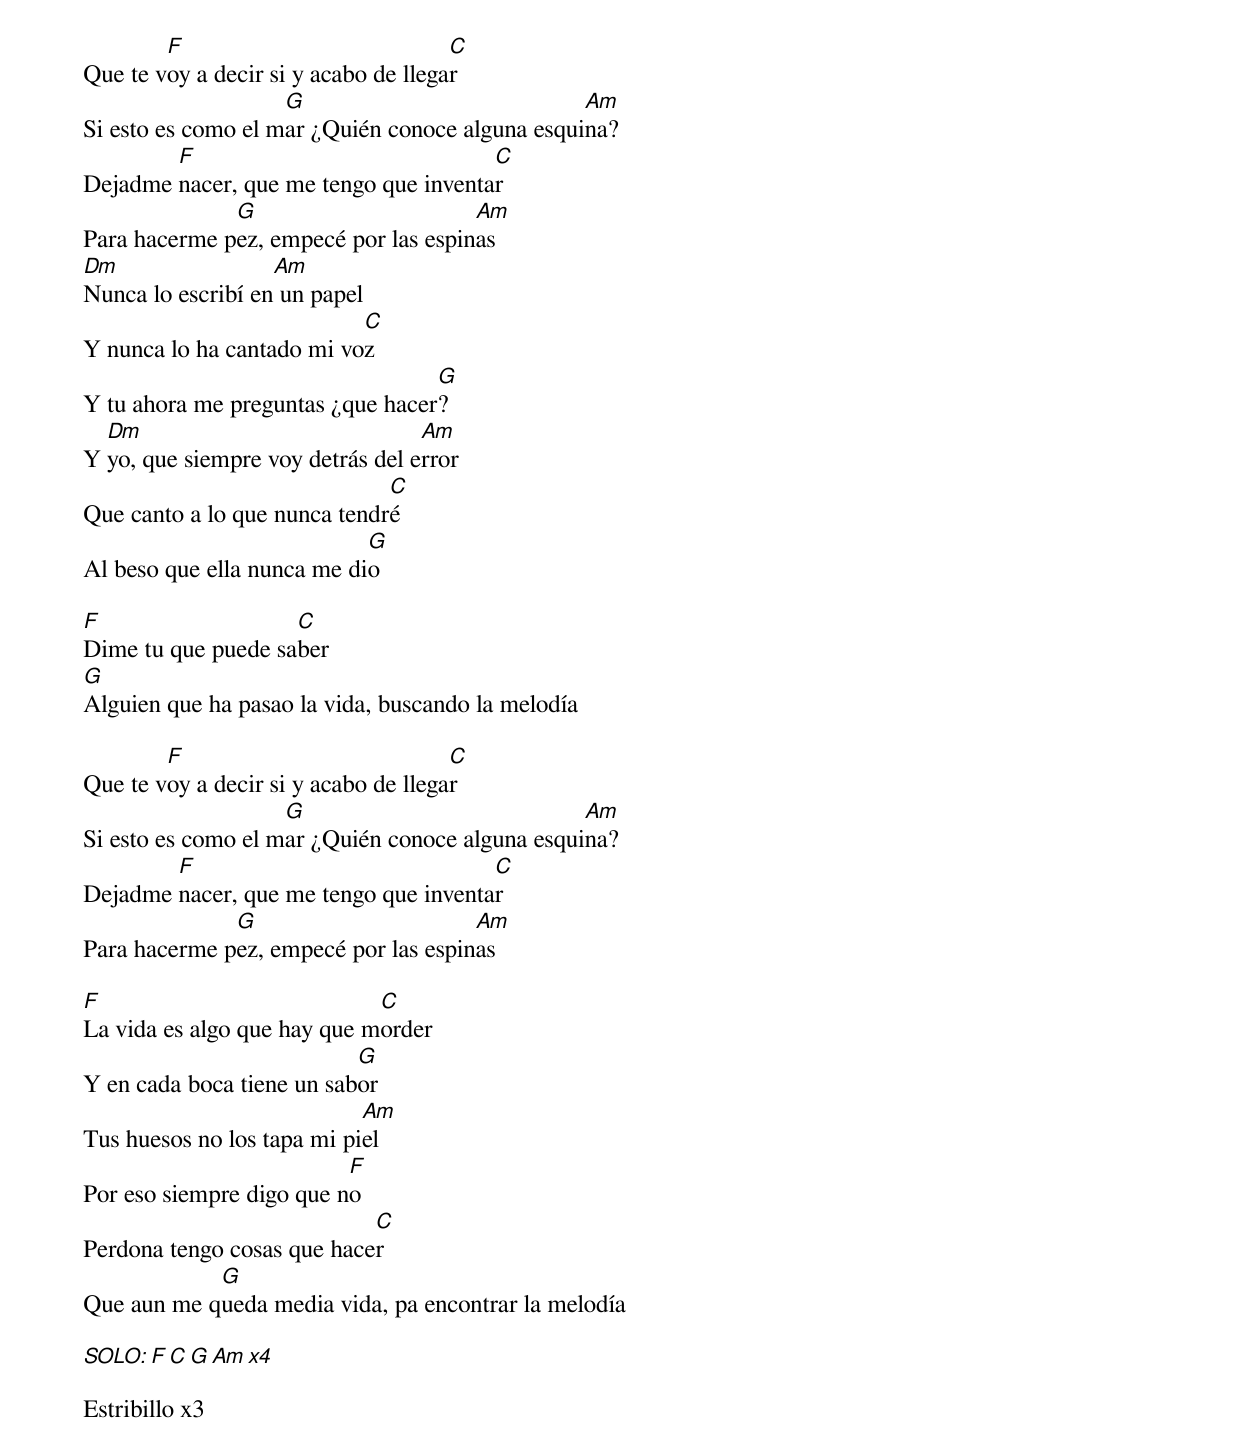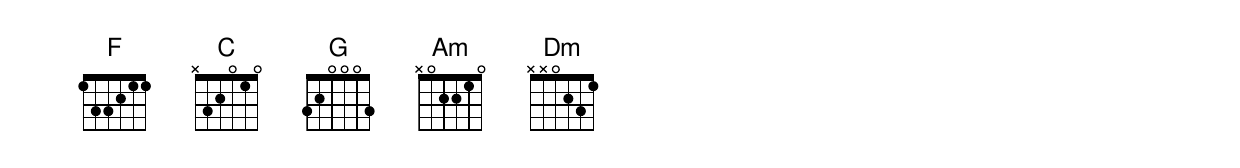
        F                             C
Que te voy a decir si y acabo de llegar
                    G                            Am
Si esto es como el mar ¿Quién conoce alguna esquina?
        F                              C
Dejadme nacer, que me tengo que inventar
              G                       Am
Para hacerme pez, empecé por las espinas
Dm                 Am
Nunca lo escribí en un papel
                           C
Y nunca lo ha cantado mi voz
                                  G
Y tu ahora me preguntas ¿que hacer?
  Dm                              Am
Y yo, que siempre voy detrás del error
                              C
Que canto a lo que nunca tendré
                            G
Al beso que ella nunca me dio

F                   C
Dime tu que puede saber
G
Alguien que ha pasao la vida, buscando la melodía

        F                             C
Que te voy a decir si y acabo de llegar
                    G                            Am
Si esto es como el mar ¿Quién conoce alguna esquina?
        F                              C
Dejadme nacer, que me tengo que inventar
              G                       Am
Para hacerme pez, empecé por las espinas

F                            C
La vida es algo que hay que morder
                           G
Y en cada boca tiene un sabor
                            Am
Tus huesos no los tapa mi piel
                          F
Por eso siempre digo que no
                            C
Perdona tengo cosas que hacer
            G
Que aun me queda media vida, pa encontrar la melodía

SOLO: F  C  G  Am  x4

Estribillo x3
